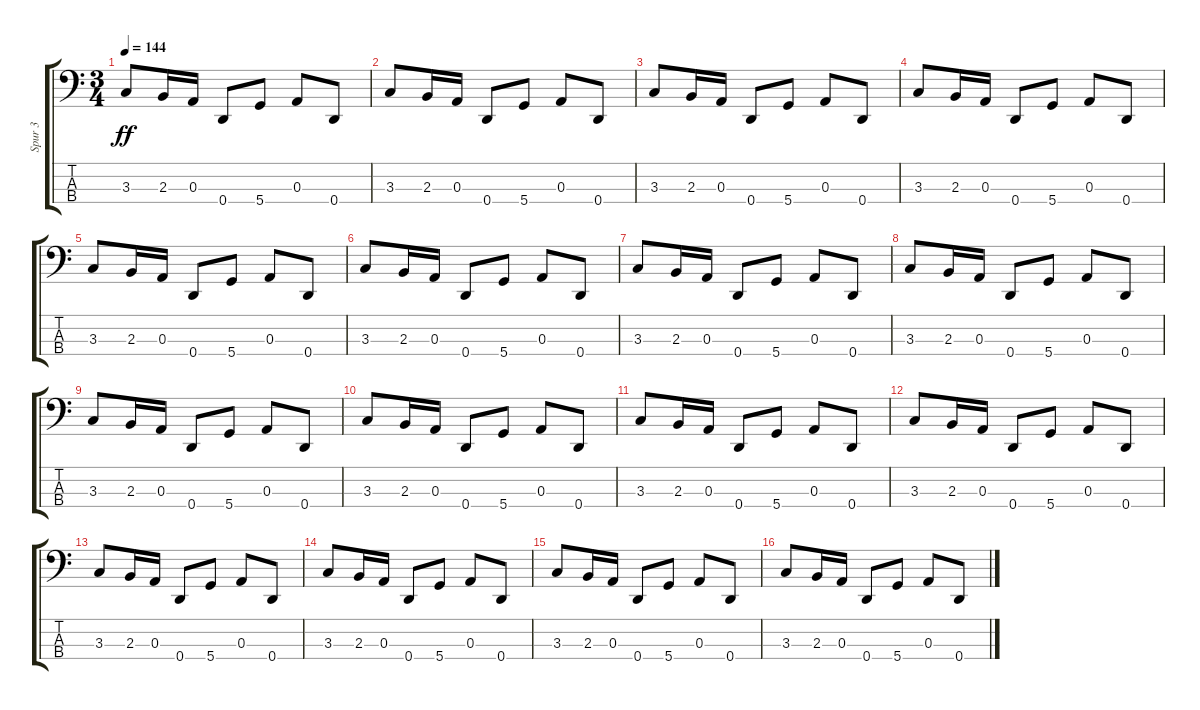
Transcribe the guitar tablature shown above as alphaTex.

\track ("Spur 3" "Spur 3") {instrument electricbassfinger}
\staff {score tabs}
\tuning (G2 D2 A1 D1) {hide}
\ts (3 4)
\tempo 144
\clef f4
\ks c
3.3.8{dy ff} 2.3.16 0.3.16 0.4.8 5.4.8 0.3.8 0.4.8 |
3.3.8 2.3.16 0.3.16 0.4.8 5.4.8 0.3.8 0.4.8 |
3.3.8 2.3.16 0.3.16 0.4.8 5.4.8 0.3.8 0.4.8 |
3.3.8 2.3.16 0.3.16 0.4.8 5.4.8 0.3.8 0.4.8 |
3.3.8 2.3.16 0.3.16 0.4.8 5.4.8 0.3.8 0.4.8 |
3.3.8 2.3.16 0.3.16 0.4.8 5.4.8 0.3.8 0.4.8 |
3.3.8 2.3.16 0.3.16 0.4.8 5.4.8 0.3.8 0.4.8 |
3.3.8 2.3.16 0.3.16 0.4.8 5.4.8 0.3.8 0.4.8 |
3.3.8 2.3.16 0.3.16 0.4.8 5.4.8 0.3.8 0.4.8 |
3.3.8 2.3.16 0.3.16 0.4.8 5.4.8 0.3.8 0.4.8 |
3.3.8 2.3.16 0.3.16 0.4.8 5.4.8 0.3.8 0.4.8 |
3.3.8 2.3.16 0.3.16 0.4.8 5.4.8 0.3.8 0.4.8 |
3.3.8 2.3.16 0.3.16 0.4.8 5.4.8 0.3.8 0.4.8 |
3.3.8 2.3.16 0.3.16 0.4.8 5.4.8 0.3.8 0.4.8 |
3.3.8 2.3.16 0.3.16 0.4.8 5.4.8 0.3.8 0.4.8 |
3.3.8 2.3.16 0.3.16 0.4.8 5.4.8 0.3.8 0.4.8
